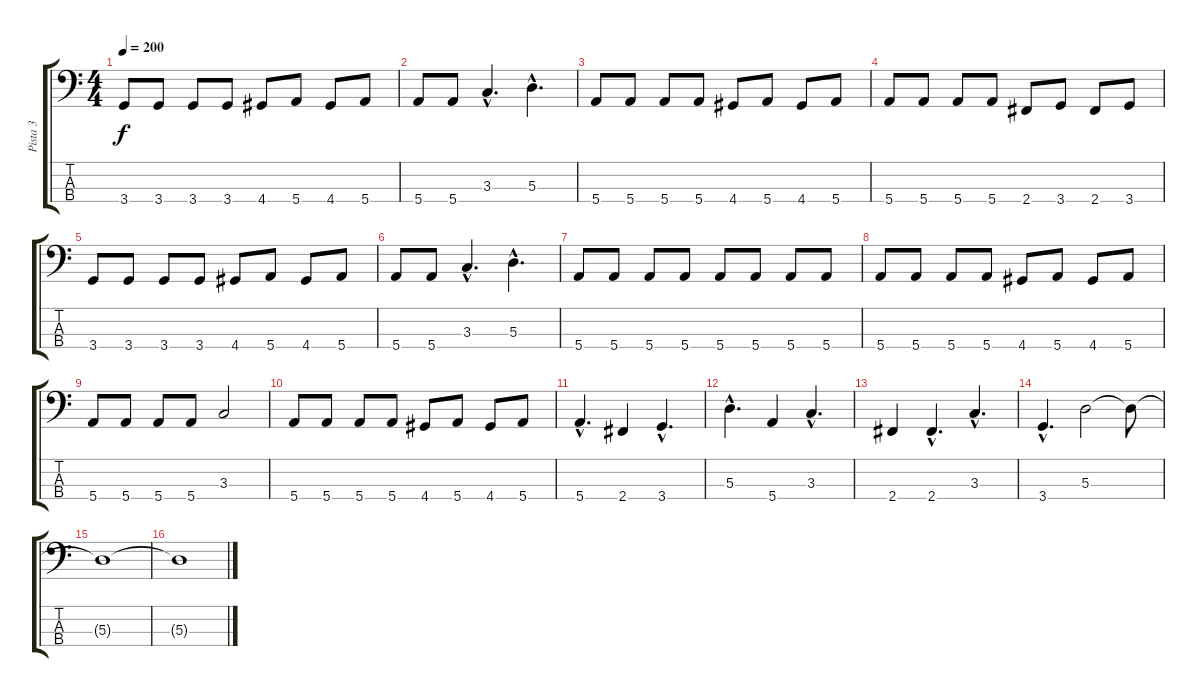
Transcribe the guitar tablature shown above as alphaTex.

\track ("Pista 3" "Pista 3") {instrument electricbassfinger}
\staff {score tabs}
\tuning (G2 D2 A1 E1) {hide}
\ts (4 4)
\tempo 200
\clef f4
\ks c
3.4.8{dy f} 3.4.8 3.4.8 3.4.8 4.4.8 5.4.8 4.4.8 5.4.8 |
5.4.8 5.4.8 3.3{hac}.4{d} 5.3{hac}.4{d} |
5.4.8 5.4.8 5.4.8 5.4.8 4.4.8 5.4.8 4.4.8 5.4.8 |
5.4.8 5.4.8 5.4.8 5.4.8 2.4.8 3.4.8 2.4.8 3.4.8 |
3.4.8 3.4.8 3.4.8 3.4.8 4.4.8 5.4.8 4.4.8 5.4.8 |
5.4.8 5.4.8 3.3{hac}.4{d} 5.3{hac}.4{d} |
5.4.8 5.4.8 5.4.8 5.4.8 5.4.8 5.4.8 5.4.8 5.4.8 |
5.4.8 5.4.8 5.4.8 5.4.8 4.4.8 5.4.8 4.4.8 5.4.8 |
5.4.8 5.4.8 5.4.8 5.4.8 3.3.2 |
5.4.8 5.4.8 5.4.8 5.4.8 4.4.8 5.4.8 4.4.8 5.4.8 |
5.4{hac}.4{d} 2.4.4 3.4{hac}.4{d} |
5.3{hac}.4{d} 5.4.4 3.3{hac}.4{d} |
2.4.4 2.4{hac}.4{d} 3.3{hac}.4{d} |
3.4{hac}.4{d} 5.3.2{volume 2} 5.3{t}.8 |
5.3{t}.1 |
5.3{t}.1
